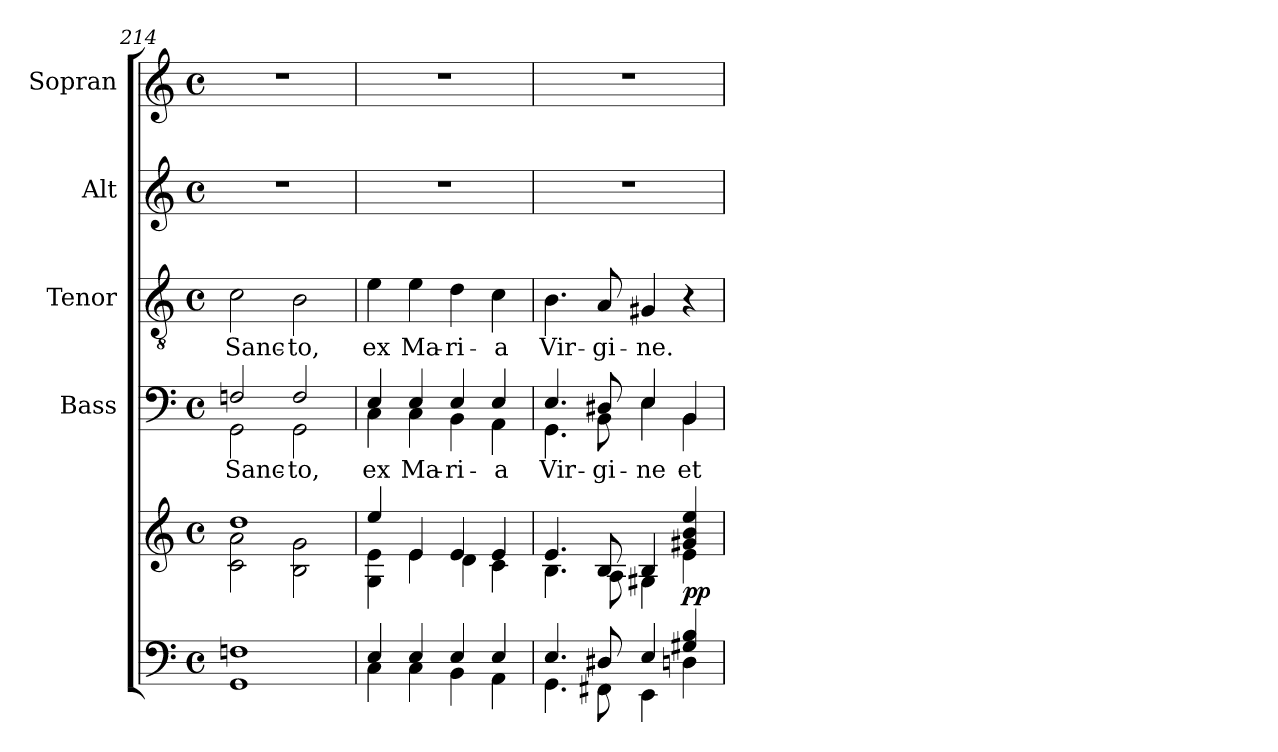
**kern	**kern	**dynam	**kern	**text	**kern	**text	**kern	**kern
*part5	*part5	*part5	*part4	*part4	*part3	*part3	*part2	*part1
*staff6	*staff5	*staff5/6	*staff4	*staff4	*staff3	*staff3	*staff2	*staff1
*	*	*	*I"Bass	*	*I"Tenor	*	*I"Alt	*I"Sopran
*	*	*	*I'B.	*	*I'T.	*	*I'A.	*I'S.
*clefF4	*clefG2	*	*clefF4	*	*clefGv2	*	*clefG2	*clefG2
*k[]	*k[]	*	*k[]	*	*k[]	*	*k[]	*k[]
*C:	*C:	*	*C:	*	*C:	*	*C:	*C:
*M4/4	*M4/4	*	*M4/4	*	*M4/4	*	*M4/4	*M4/4
*met(c)	*met(c)	*	*met(c)	*	*met(c)	*	*met(c)	*met(c)
=214	=214	=214	=214	=214	=214	=214	=214	=214
*^	*^	*	*	*	*	*	*	*
!	!	!	!	!	!	!LO:LY:b	!	!LO:LY:b	!	!
*	*	*	*	*	*^	*	*	*	*	*
1Fn	1GG	1dd	2c\ 2a\	.	2Fn/	2GG\	Sanc-	2c\	Sanc-	1r	1r
!	!	!	!	!	!	!	!LO:LY:b	!	!LO:LY:b	!	!
.	.	.	2B\ 2g\	.	2F/	2GG\	-to,	2B\	-to,	.	.
=215	=215	=215	=215	=215	=215	=215	=215	=215	=215	=215	=215
!	!	!	!	!	!	!	!LO:LY:b	!	!LO:LY:b	!	!
4E/	4C\	4ee/	4G\ 4e\	.	4E/	4C\	ex	4e\	ex	1r	1r
!	!	!	!	!	!	!	!LO:LY:b	!	!LO:LY:b	!	!
4E/	4C\	4e/	4e\	.	4E/	4C\	Ma-	4e\	Ma-	.	.
!	!	!	!	!	!	!	!LO:LY:b	!	!LO:LY:b	!	!
4E/	4BB\	4e/	4d\	.	4E/	4BB\	-ri-	4d\	-ri-	.	.
!	!	!	!	!	!	!	!LO:LY:b	!	!LO:LY:b	!	!
4E/	4AA\	4e/	4c\	.	4E/	4AA\	-a	4c\	-a	.	.
=216	=216	=216	=216	=216	=216	=216	=216	=216	=216	=216	=216
!	!	!	!	!	!	!	!LO:LY:b	!	!LO:LY:b	!	!
4.E/	4.GG\	4.e/	4.B\	.	4.E/	4.GG\	Vir-	4.B\	Vir-	1r	1r
!	!	!	!	!	!	!	!LO:LY:b	!	!LO:LY:b	!	!
8D#X/	8FF#X\	8B/	8A\	.	8D#X/	8BB\	-gi-	8A/	-gi-	.	.
!	!	!	!	!	!	!	!LO:LY:b	!	!LO:LY:b	!	!
4E/	4EE\	4B/	4G#X\	.	4E/	4E\	-ne	4G#X/	-ne.	.	.
!	!	!	!	!LO:DY:b	!	!	!LO:LY:b	!	!	!	!
4G#X/ 4B/	4Dn\	4g#X/ 4b/ 4ee/	4e\	pp	4BB/	4BB\	et	4r	.	.	.
*v	*v	*	*	*	*v	*v	*	*	*	*	*
*	*v	*v	*	*	*	*	*	*	*
=	=	=	=	=	=	=	=	=
*-	*-	*-	*-	*-	*-	*-	*-	*-
